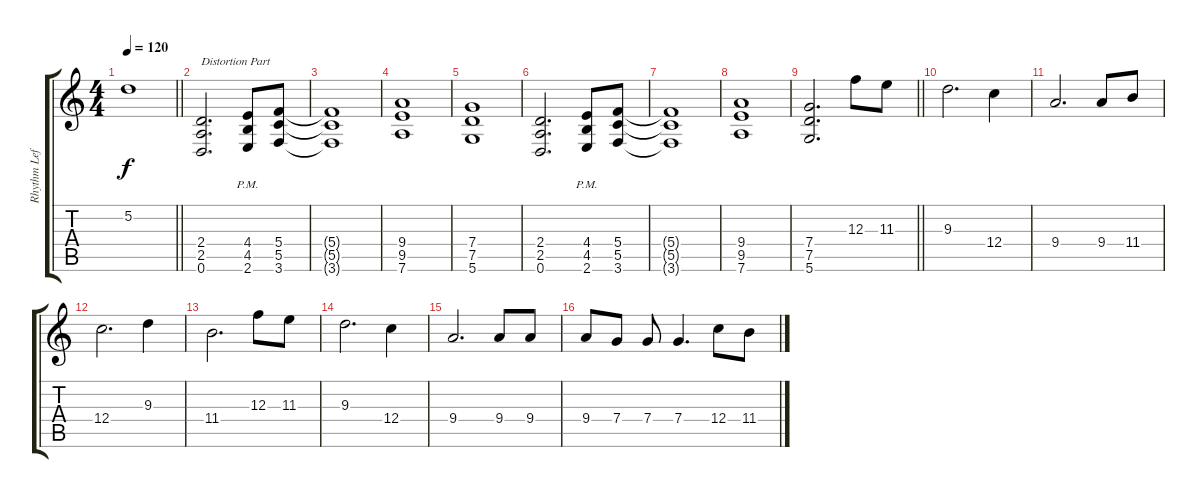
\track ("Rhythm Left" "Rhythm Lef") {instrument distortionguitar}
\staff {score tabs}
\tuning (D4 A3 F3 C3 G2 D2) {hide}
\ts (4 4)
\tempo 120
\clef g2
\barLineRight lightlight
\ks c
5.2{t}.1{dy f} |
(2.4 2.5 0.6).2{d txt "Distortion Part" volume 12 instrument distortionguitar} (4.4{pm} 4.5{pm} 2.6{pm}).8 (5.4 5.5 3.6).8 |
(5.4{t} 5.5{t} 3.6{t}).1 |
(9.4 9.5 7.6).1 |
(7.4 7.5 5.6).1 |
(2.4 2.5 0.6).2{d} (4.4{pm} 4.5{pm} 2.6{pm}).8 (5.4 5.5 3.6).8 |
(5.4{t} 5.5{t} 3.6{t}).1 |
(9.4 9.5 7.6).1 |
\barLineRight lightlight
(7.4 7.5 5.6).2{d} 12.3.8 11.3.8 |
9.3.2{d} 12.4.4 |
9.4.2{d} 9.4.8 11.4.8 |
12.4.2{d} 9.3.4 |
11.4.2{d} 12.3.8 11.3.8 |
9.3.2{d} 12.4.4 |
9.4.2{d} 9.4.8 9.4.8 |
9.4.8 7.4.8 7.4.8 7.4.4{d} 12.4.8 11.4.8
